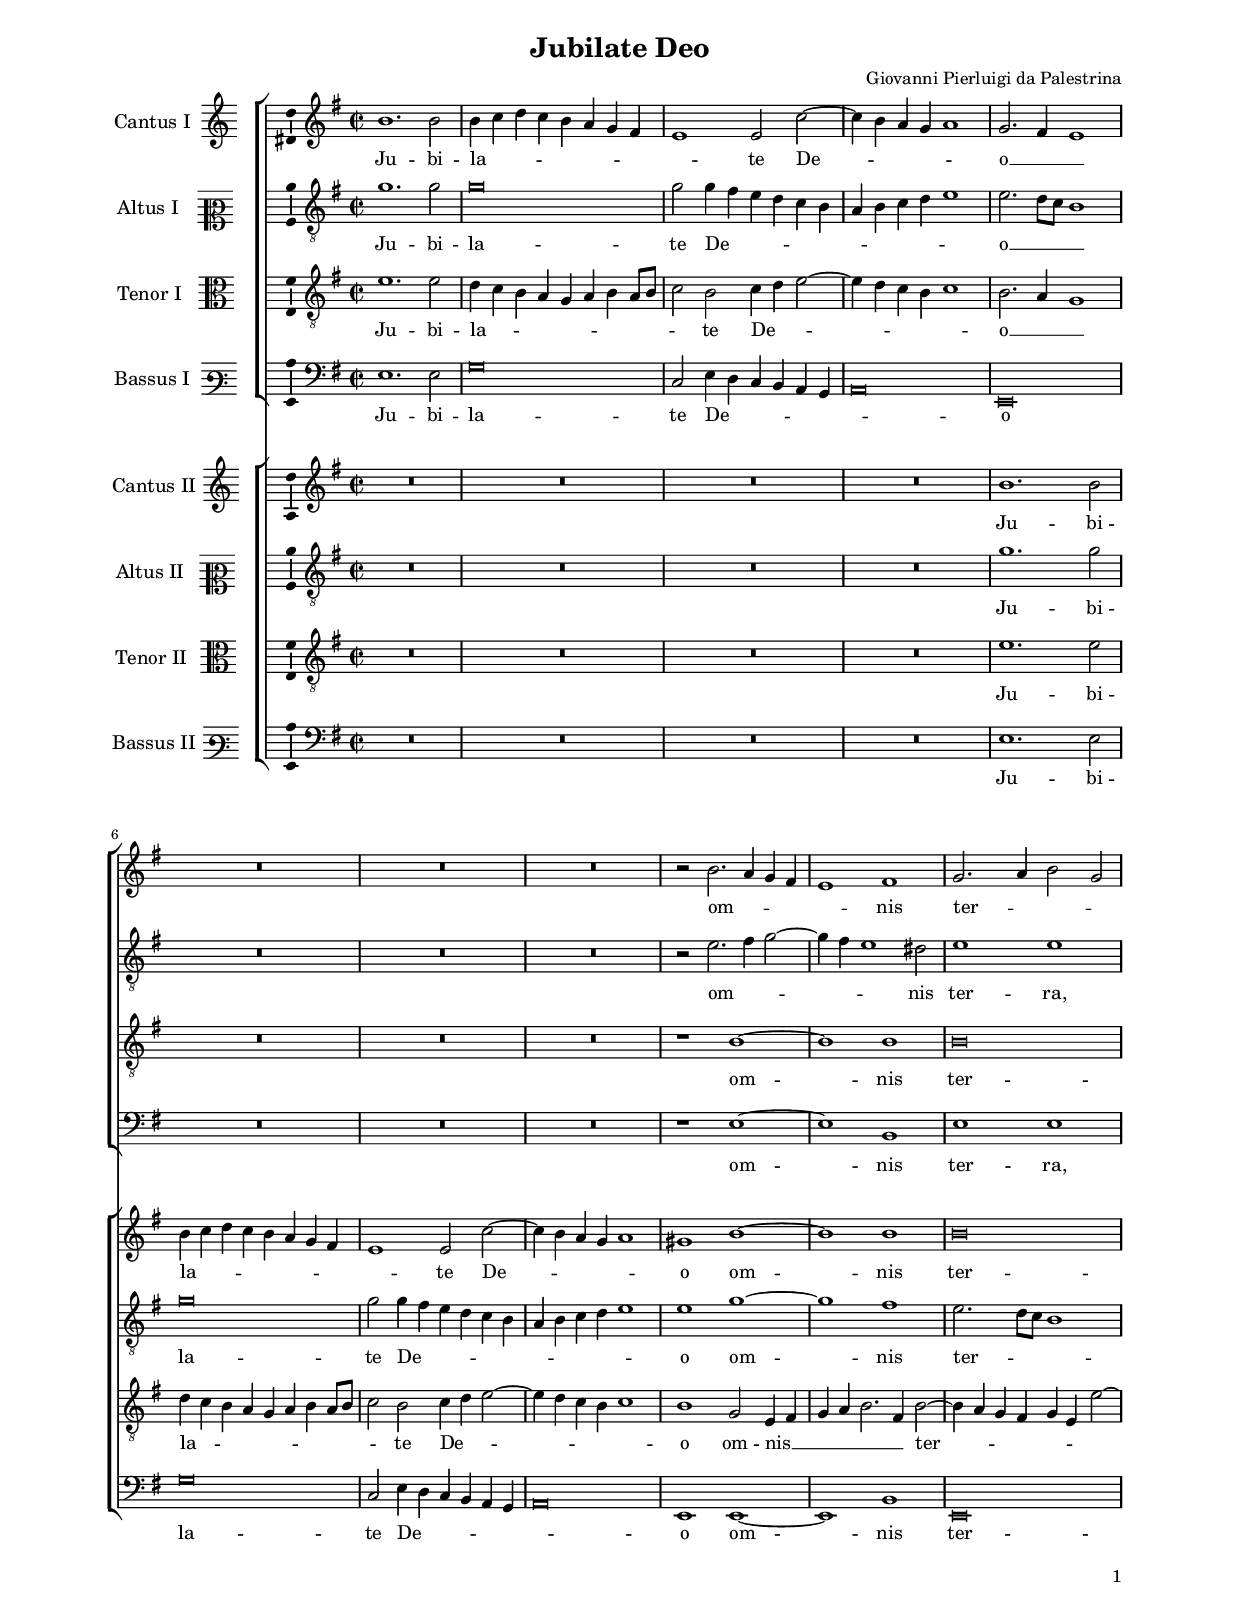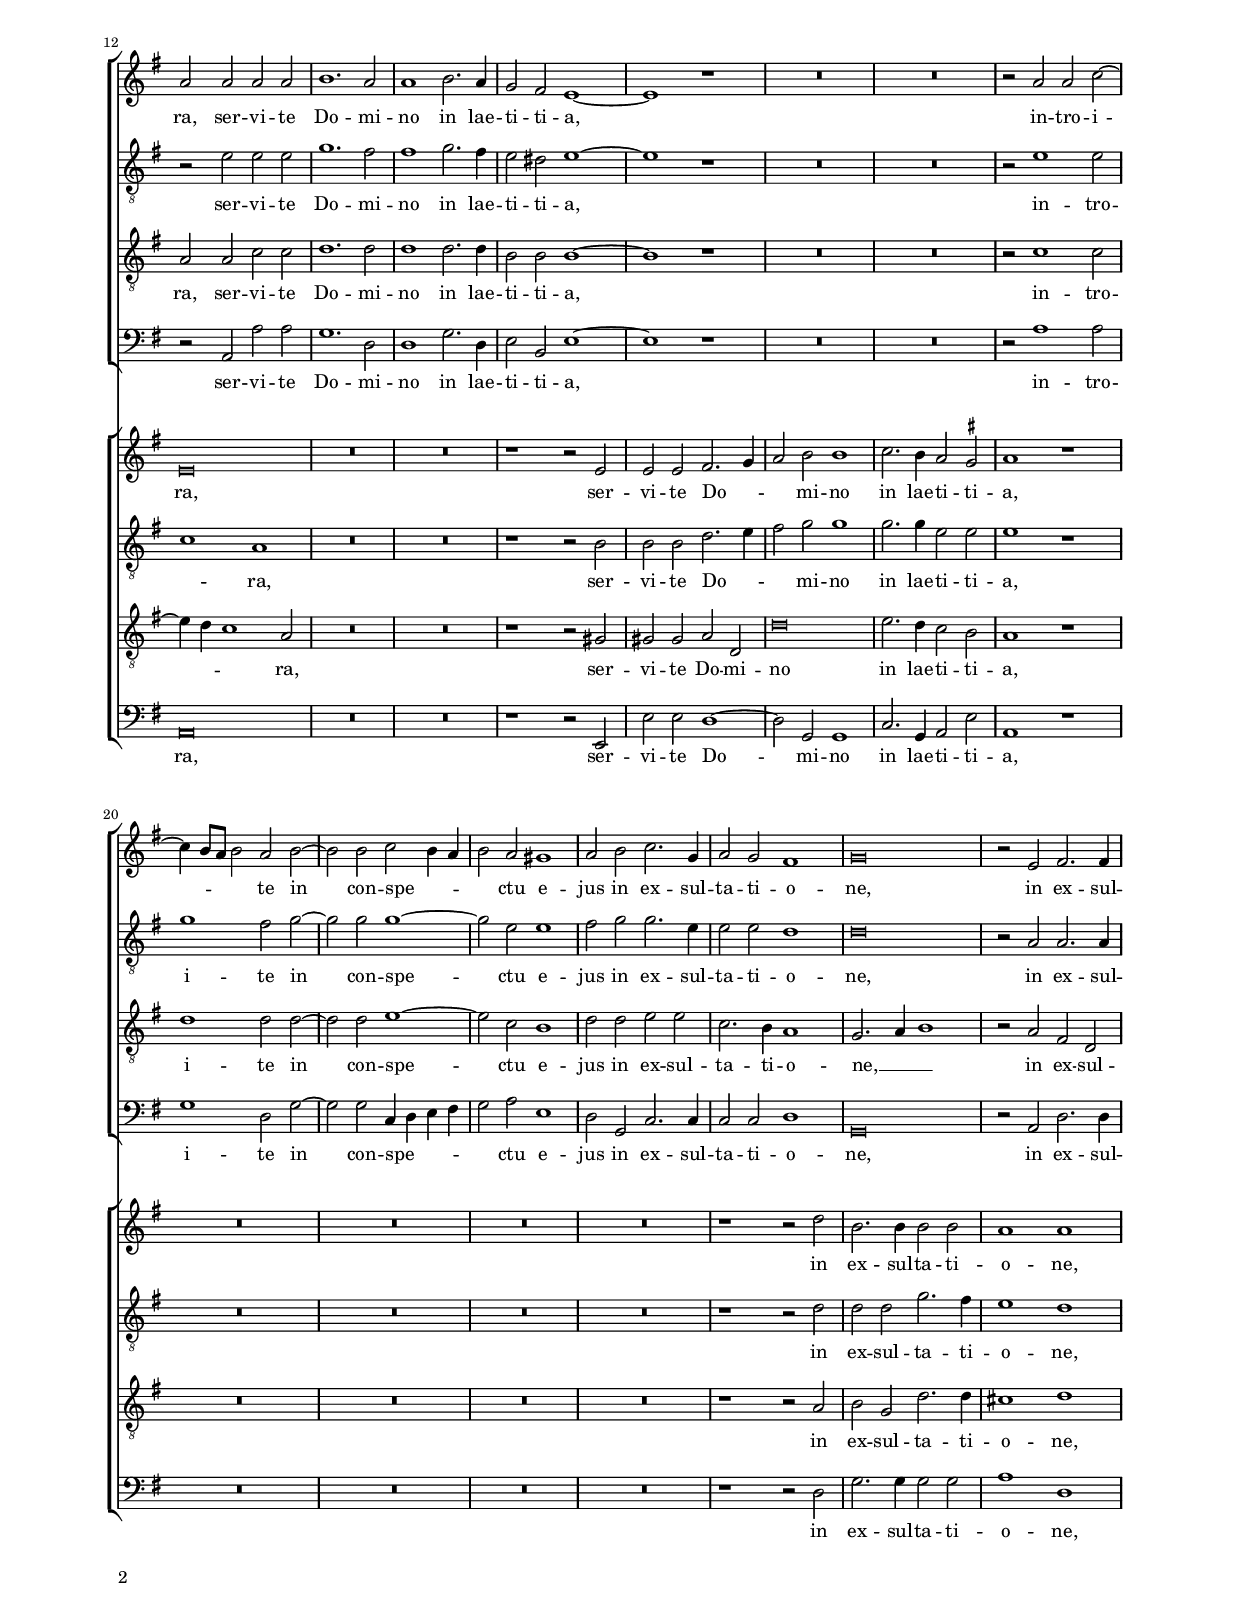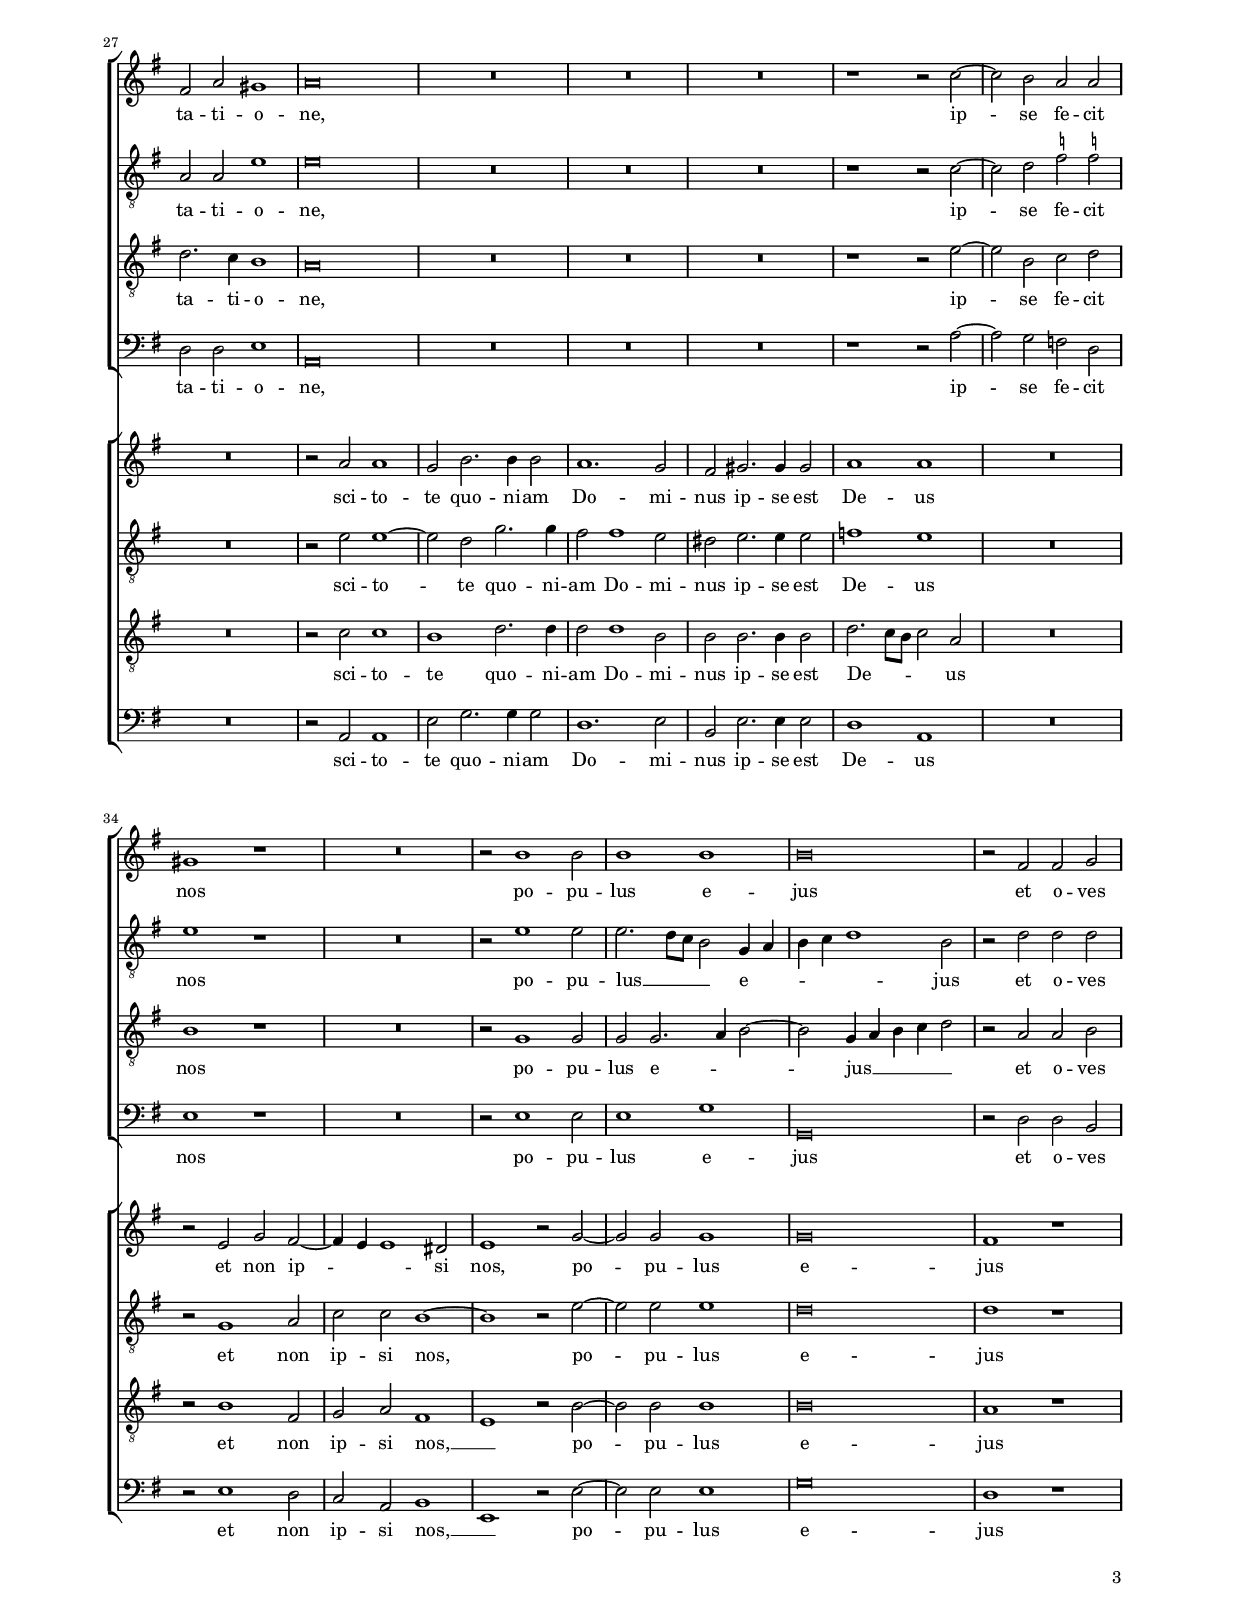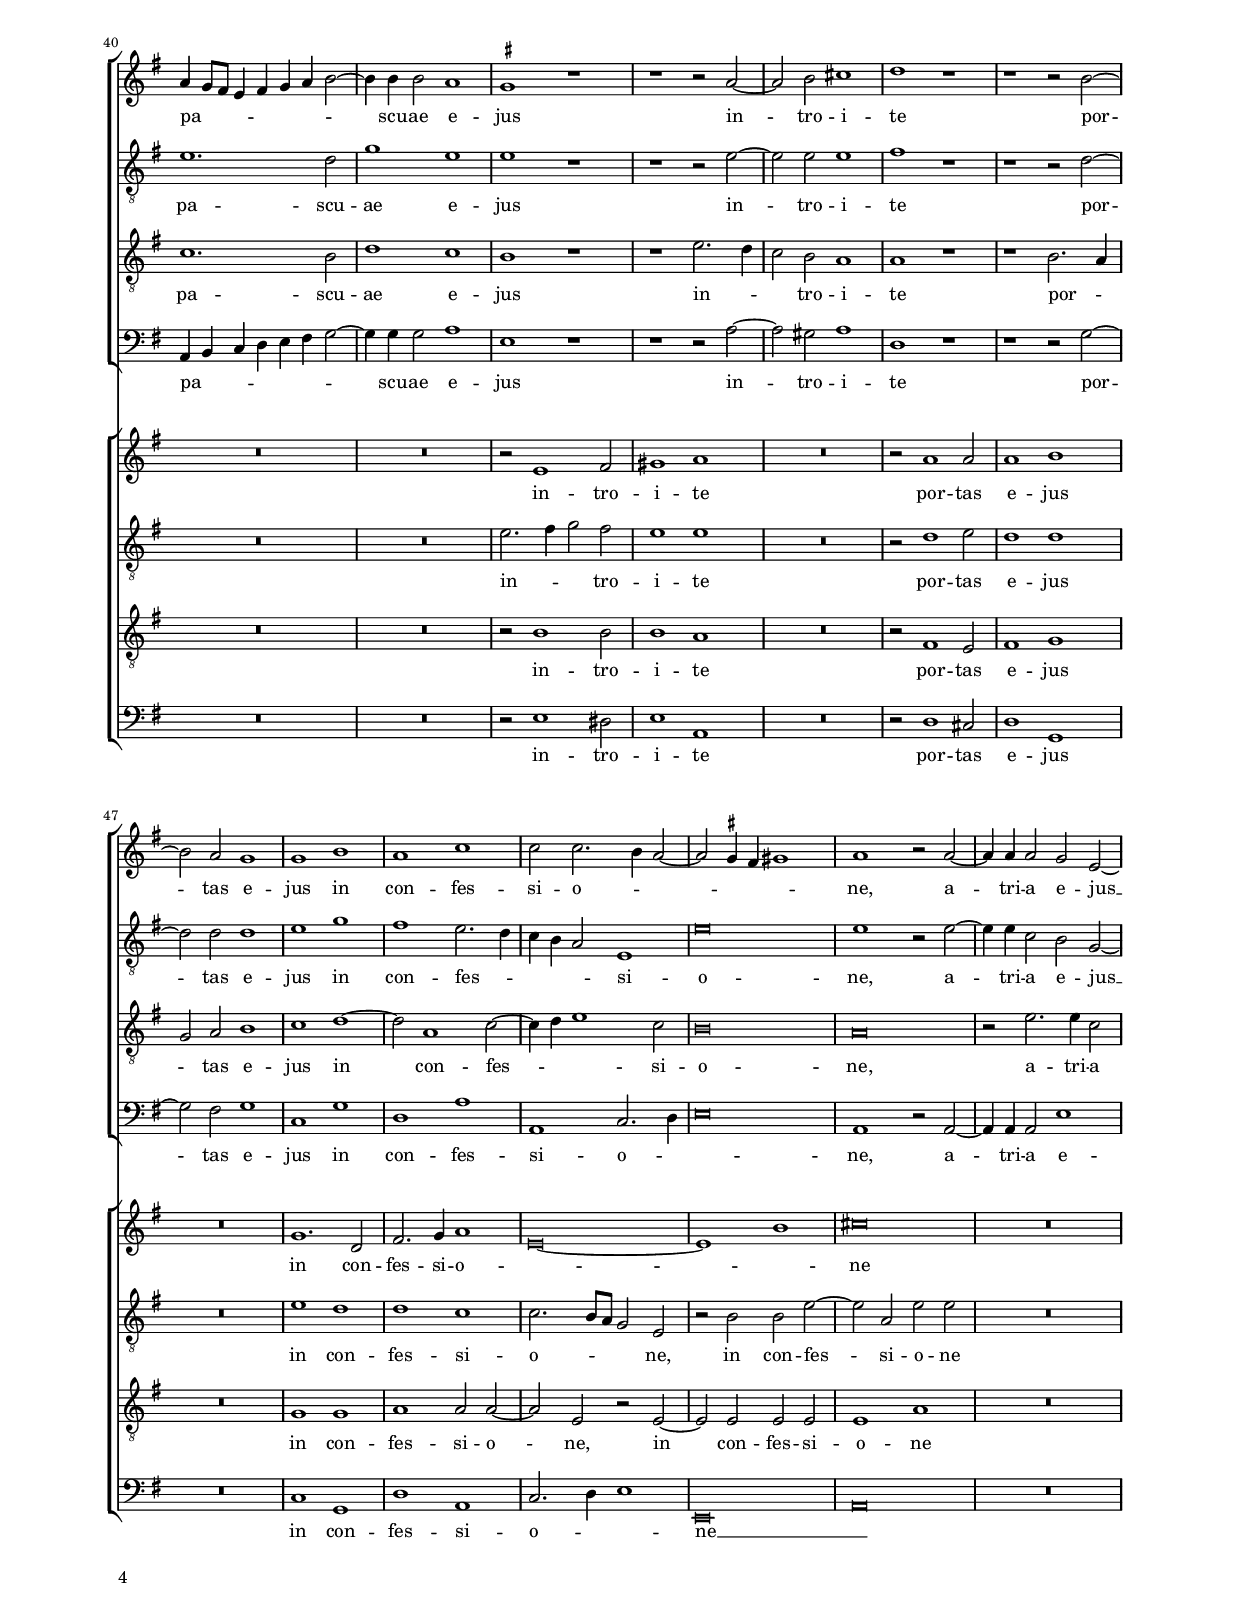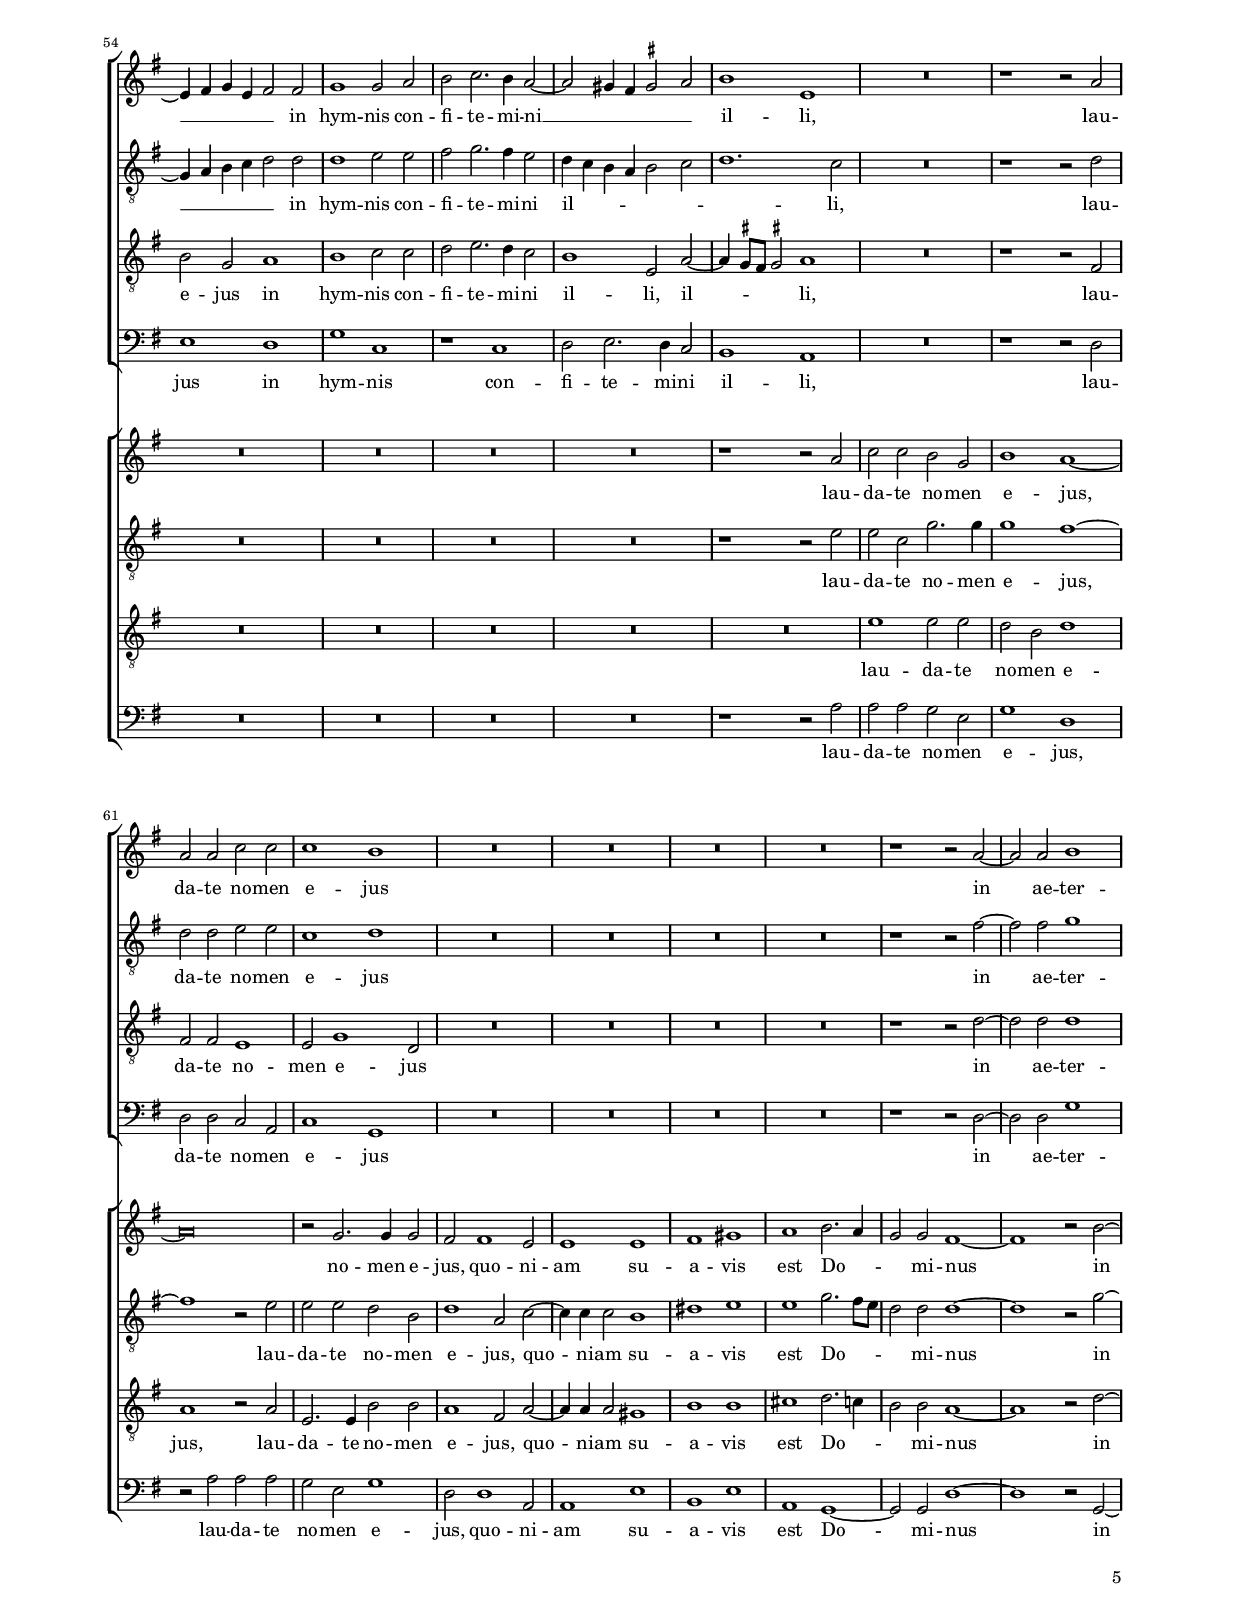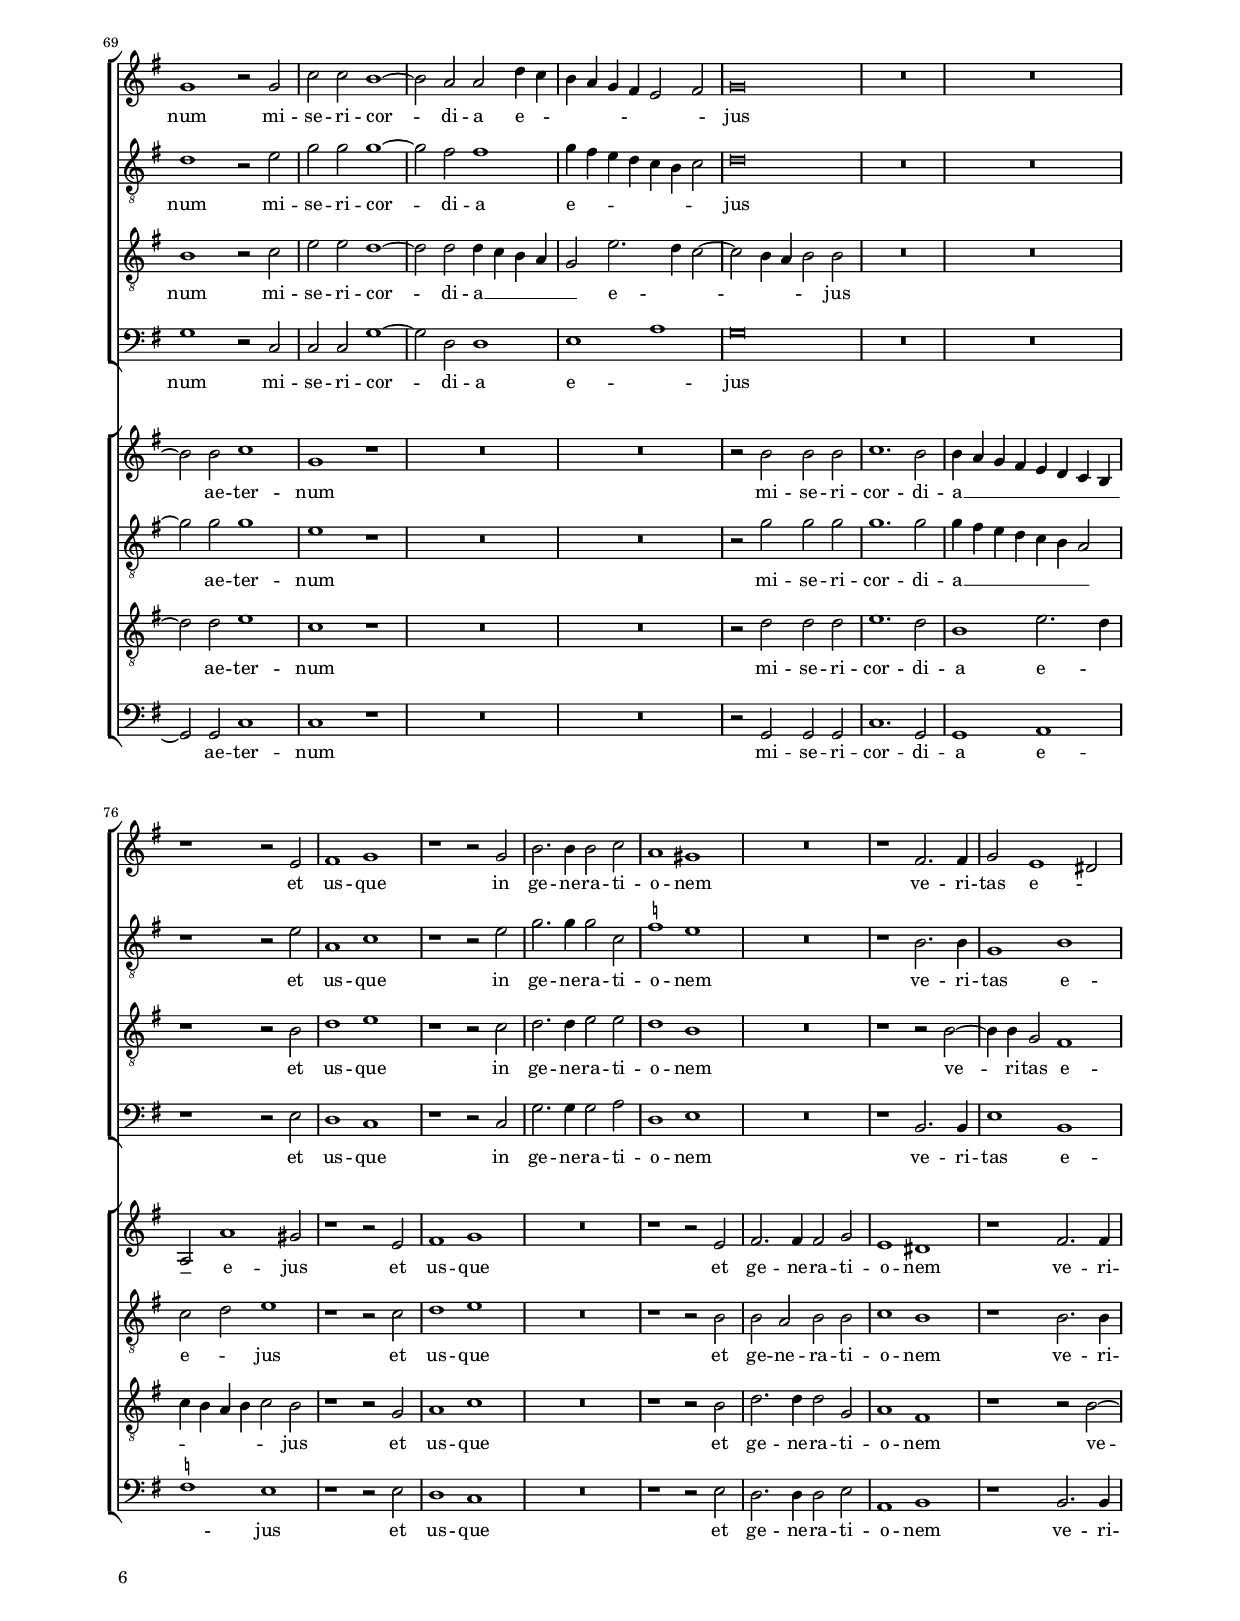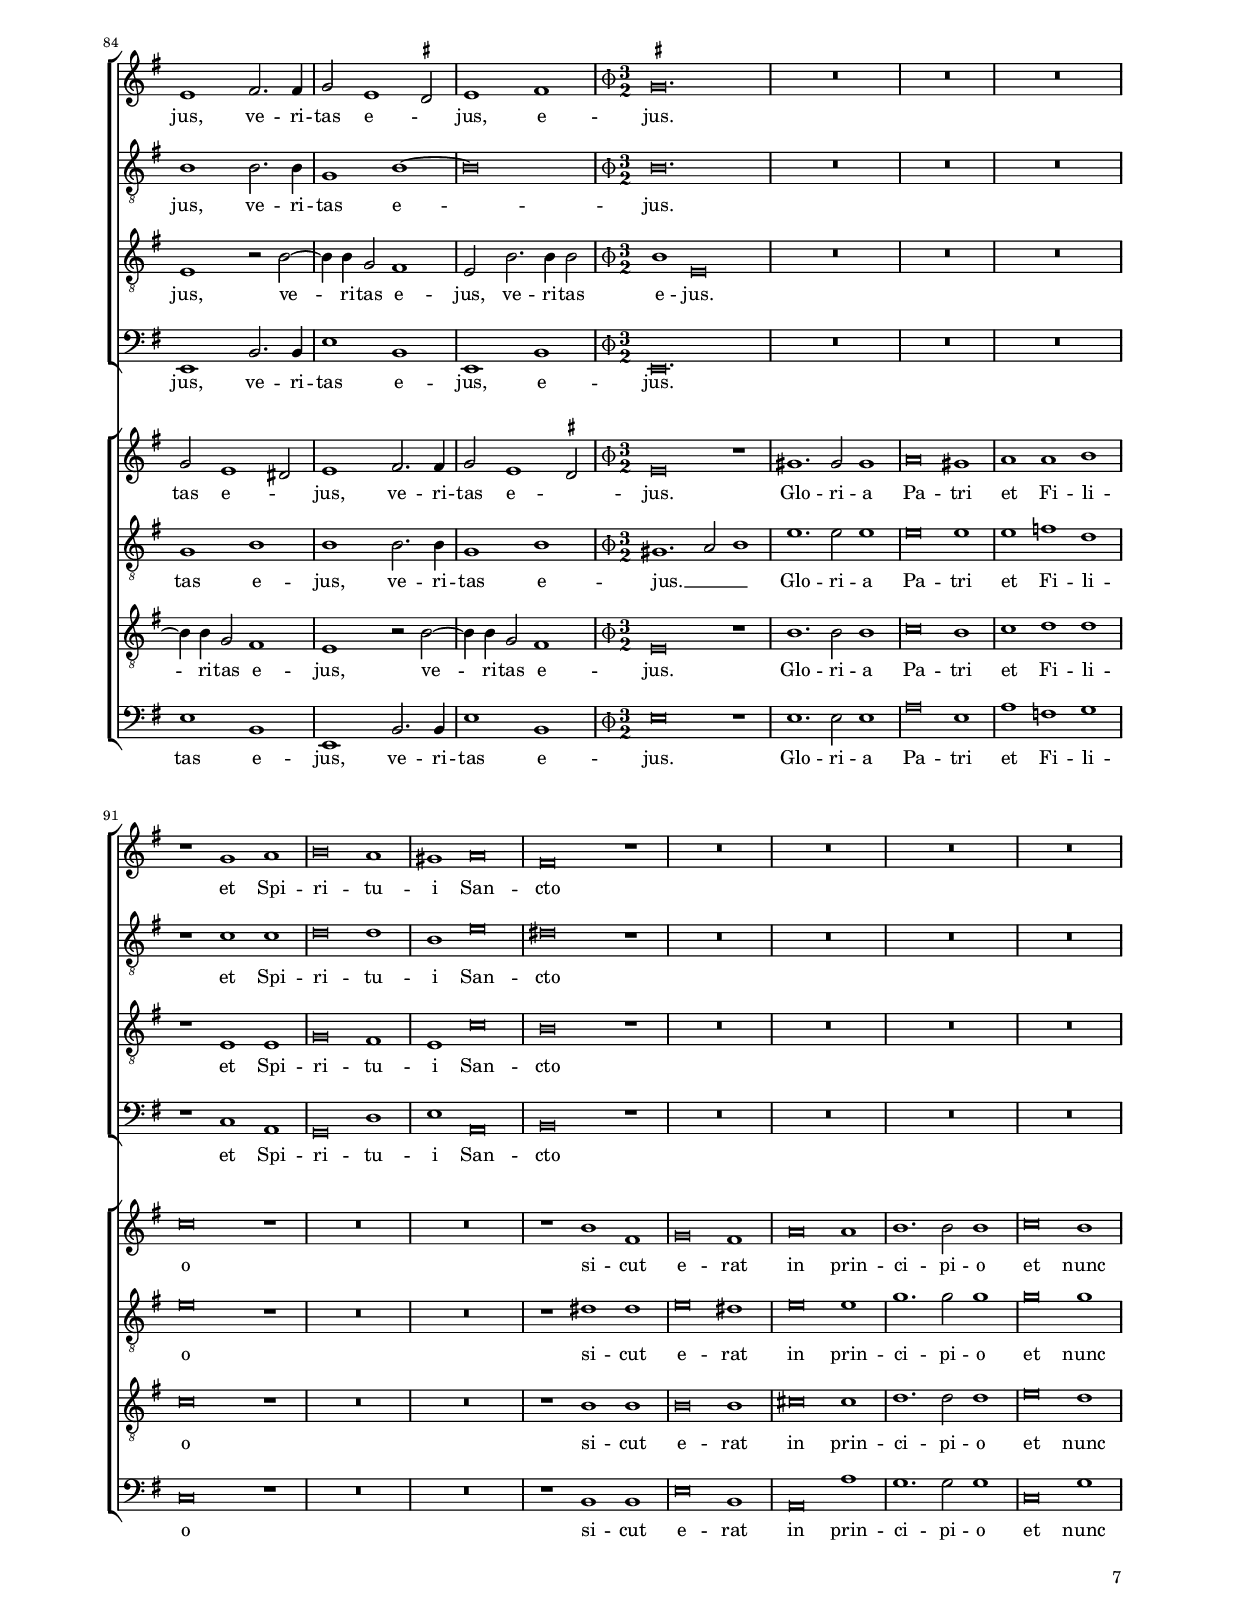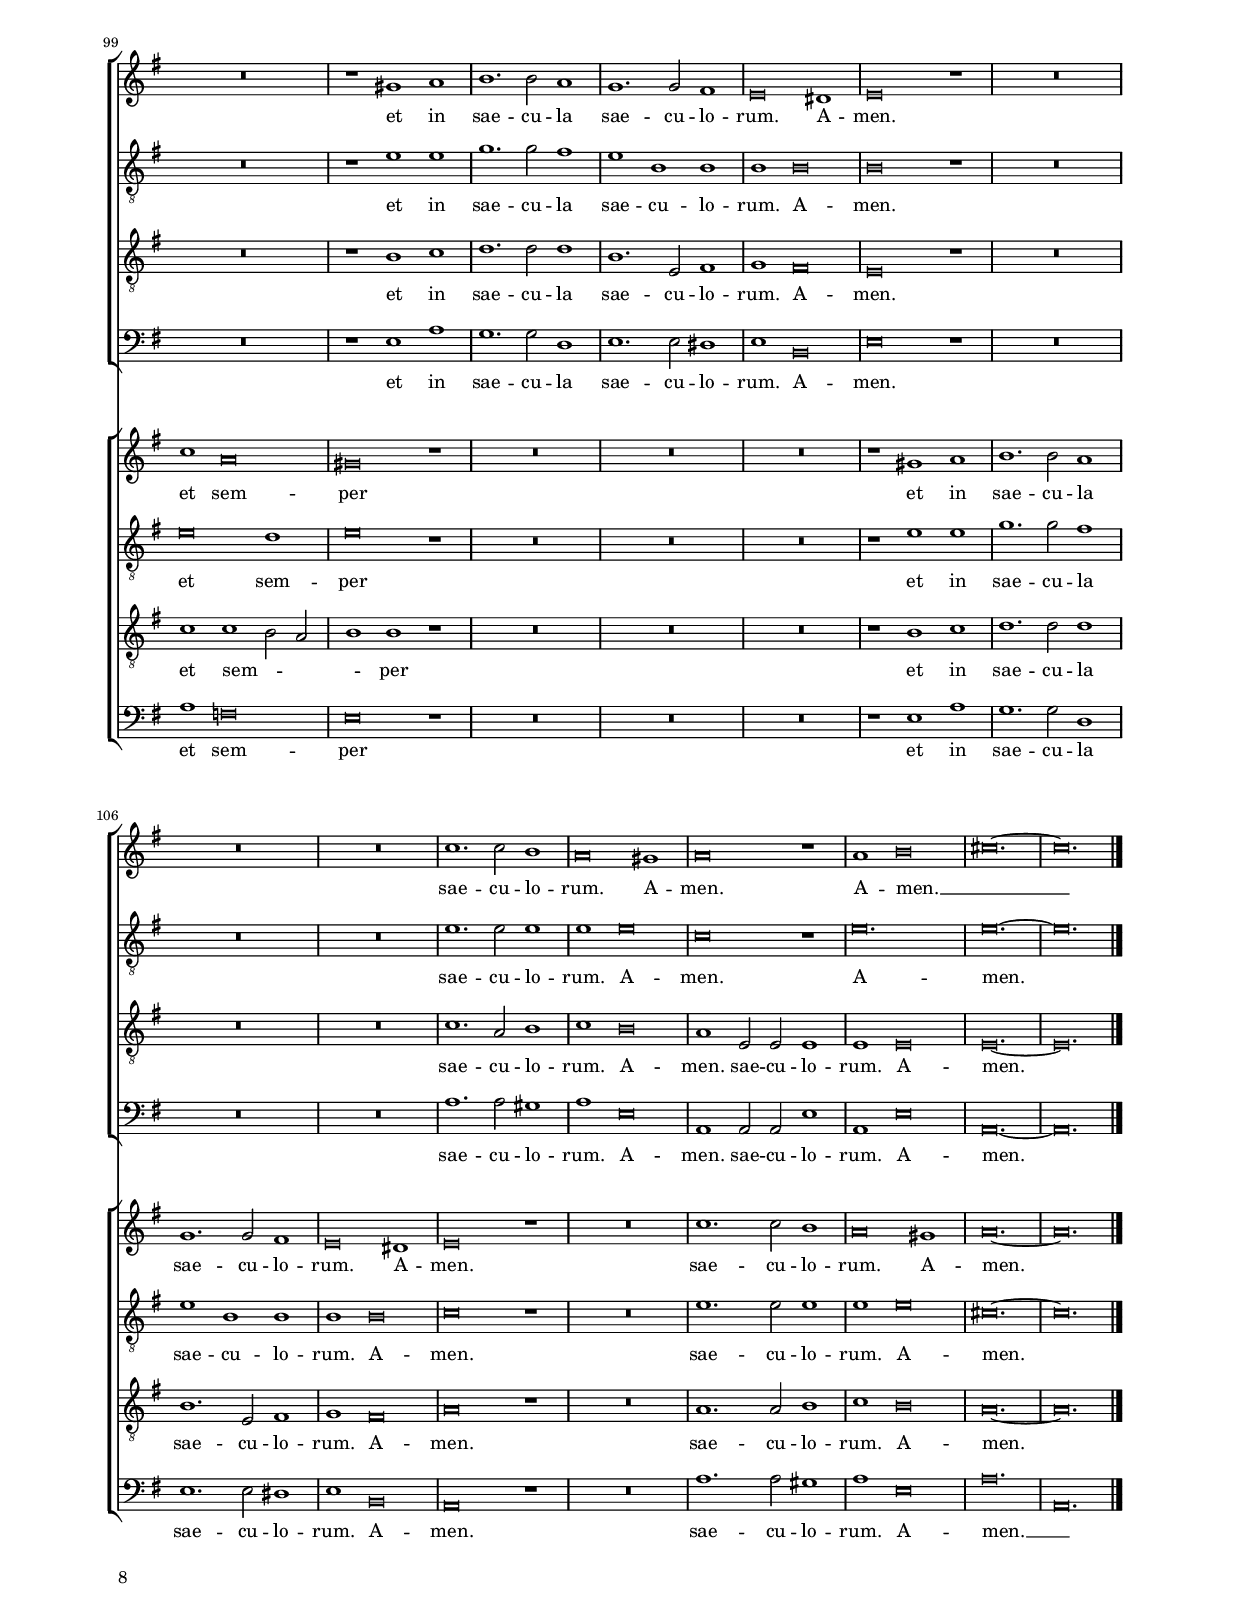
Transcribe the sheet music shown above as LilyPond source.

\header 
{
	title="Jubilate Deo"
	composer="Giovanni Pierluigi da Palestrina"
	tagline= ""
}

\version "2.22.0"
\include "deutsch.ly"
#(set-global-staff-size 15)
% #(set-default-paper-size "letter")
#(ly:set-option 'point-and-click #f)


    #(define ((double-time-signature glyph a b) grob)
   (grob-interpret-markup grob
          (markup #:override '(baseline-skip . 2.5) #:number
                  (#:line ((markup (#:musicglyph glyph))
                           (#:fontsize -1 #:column (a b)))))))


\paper
	{
	top-margin = 2 \cm
	bottom-margin = 1.4 \cm
	left-margin = 2 \cm
	right-margin = 2 \cm
	print-page-number = ##f
	ragged-bottom = ##f
	ragged-last-bottom = ##t
%       systems-per-page = 2
%       page-count = 6
	system-system-spacing = #'((basic-distance . 17) (minimum-distance . 14) (padding . 7) (strechability . 250))
    oddFooterMarkup=\markup   \fill-line { "" \fromproperty #'page:page-number-string }
    evenFooterMarkup=\markup  \fill-line { \fromproperty #'page:page-number-string "" }
    last-bottom-spacing = #'((basic-distance . 12) (minimum-distance . 7) (padding . 4))
	}


global =  
	{
	\key c \major
    \time 2/2 \set Score.measureLength = #(ly:make-moment 2/1)
	\set Score.tempoHideNote = ##t
    \tempo 2 = 90
    \skip 1*2*86
    \once \override Score.TimeSignature.stencil = #(double-time-signature "timesig.mensural34" "3" "2") \time 3/1
    \tempo 1 = 135
    \skip 1*3*27 \bar "|."
	}

	ficta = { \once \set suggestAccidentals = ##t }
	
	forget = #(define-music-function (music) (ly:music?) #{
	\accidentalStyle forget
	$music
	\accidentalStyle default
	#})

	
incipitcantusprimus = \markup { \score {
	{
	\set Staff.instrumentName = \markup { \fontsize #1 "Cantus I" }
	\key c \major
	\clef violin
	s4 \bar ""
	}
	\layout  {
	raggedright = ##t
	indent = 1.6 \cm
	line-width = 2.2\cm
	\context { \Staff \remove Time_signature_engraver }
	\override Staff.Clef.Y-extent = #'(0 . 0)
	}} \hspace #1 }
      
incipitaltusprimus = \markup { \score {
	{
	\set Staff.instrumentName = \markup { \fontsize #1 "Altus I" }
	\key c \major
	\clef mezzosoprano
	s4 \bar ""
	}
	\layout  {
	raggedright = ##t
	indent = 1.6 \cm
	line-width = 2.2\cm
	\context { \Staff \remove Time_signature_engraver }
	\override Staff.Clef.Y-extent = #'(0 . 0)
	}} \hspace #1 }
      
incipittenorprimus = \markup { \score {
	{
	\set Staff.instrumentName = \markup { \fontsize #1 "Tenor I" }
	\key c \major
	\clef alto
	s4 \bar ""
	}
	\layout  {
	raggedright = ##t
	indent = 1.6 \cm
	line-width = 2.2\cm
	\context { \Staff \remove Time_signature_engraver }
	\override Staff.Clef.Y-extent = #'(0 . 0)
	}} \hspace #1 }


incipitbassusprimus = \markup { \score {
	{
	\set Staff.instrumentName = \markup { \fontsize #1 "Bassus I" }
	\key c \major
	\clef varbaritone
	s4 \bar ""
	}
	\layout  {
	raggedright = ##t
	indent = 1.6 \cm
	line-width = 2.2\cm
	\context { \Staff \remove Time_signature_engraver }
	\override Staff.Clef.Y-extent = #'(0 . 0)
	}} \hspace #1 }

incipitcantussecundus = \markup { \score {
	{
	\set Staff.instrumentName = \markup { \fontsize #1 "Cantus II" }
	\key c \major
	\clef violin
	s4 \bar ""
	}
	\layout  {
	raggedright = ##t
	indent = 1.6 \cm
	line-width = 2.2\cm
	\context { \Staff \remove Time_signature_engraver }
	\override Staff.Clef.Y-extent = #'(0 . 0)
	}} \hspace #1 }


incipitaltussecundus = \markup { \score {
	{
	\set Staff.instrumentName = \markup { \fontsize #1 "Altus II" }
	\key c \major
	\clef mezzosoprano
	s4 \bar ""
	}
	\layout  {
	raggedright = ##t
	indent = 1.6 \cm
	line-width = 2.2\cm
	\context { \Staff \remove Time_signature_engraver }
	\override Staff.Clef.Y-extent = #'(0 . 0)
	}} \hspace #1 }


incipittenorsecundus = \markup { \score {
	{
	\set Staff.instrumentName = \markup { \fontsize #1 "Tenor II" }
	\key c \major
	\clef alto
	s4 \bar ""
	}
	\layout  {
	raggedright = ##t
	indent = 1.6 \cm
	line-width = 2.2\cm
	\context { \Staff \remove Time_signature_engraver }
	\override Staff.Clef.Y-extent = #'(0 . 0)
	}} \hspace #1 }	


incipitbassussecundus = \markup { \score {
	{
	\set Staff.instrumentName = \markup { \fontsize #1 "Bassus II" }
	\key c \major
	\clef varbaritone
	s4 \bar ""
	}
	\layout  {
	raggedright = ##t
	indent = 1.6 \cm
	line-width = 2.2\cm
	\context { \Staff \remove Time_signature_engraver }
	\override Staff.Clef.Y-extent = #'(0 . 0)
	}} \hspace #1 }

cantusprimus =  \relative c''
	{
	e1. e2
	e4 f g f e d c h
	a1 a2 f'~
	f4 e d c d1
%5
	c2. h4 a1 |
	R\breve
	R\breve
	R\breve
	r2 e'2. d4 c h
%10
	a1 h |
	c2. d4 e2 c
	d2 d d d
	e1. d2
	d1 e2. d4
%15
	c2 h a1~ |
	a1 r
	R\breve
	R\breve
	r2 d d f~
%20
	f4 e8 d e2 d e~ |
	e2 e f e4 d
	e2 d cis1
	d2 e f2. c4
	d2 c h1
%25
	c\breve |
	r2 a h2. h4
	h2 d cis1
	d\breve
	R\breve
%30
	R\breve |
	R\breve
	r1 r2 f~
	f2 e d d
	cis1 r
%35
	R\breve |
	r2 e1 e2
	e1 e
	e\breve
	r2 h h c
%40
	d4 c8 h a4 h c d e2~ |
	e4 e e2 d1
	\ficta cis1 r
	r1 r2 d~
	d2 e fis1
%45
	g1 r |
	r1 r2 e~
	e2 d c1
	c1 e
	d1 f
%50
	f2 f2. e4 d2~ |
	d2 \ficta cis4 h cis!1
	d1 r2 d~
	d4 d d2 c a~
	a4 h c a h2 h
%55
	c1 c2 d |
	e2 f2. e4 d2~
	d2 cis4 h \ficta cis!2 d
	e1 a,
	R\breve
%60
	r1 r2 d |
	d2 d f f
	f1 e
	R\breve
	R\breve
%65
	R\breve |
	R\breve
	r1 r2 d~
	d2 d e1
	c1 r2 c
%70
	f2 f e1~ |
	e2 d d g4 f
	e4 d c h a2 h
	c\breve
	R\breve
%75
	R\breve |
	r1 r2 a
	h1 c
	r1 r2 c
	e2. e4 e2 f
%80
	d1 cis |
	R\breve
	r1 h2. h4
	c2 a1 gis2
	a1 h2. h4
%85
	c2 a1 \ficta gis2
	a1 h
% Triple time
	\ficta cis\breve.
	R\breve.
	R\breve.
%90
	R\breve. |
	r1 c d
	e\breve d1
	cis1 d\breve
	h\breve r1
%95
	R\breve. |
	R\breve.
	R\breve.
	R\breve.
	R\breve.
%100
	r1 cis d |
	e1. e2 d1
	c1. c2 h1
	a\breve gis1
	a\breve r1
%105
	R\breve. |
	R\breve.
	R\breve.
	f'1. f2 e1
	d\breve cis1
%110
	d\breve r1 |
	d1 e\breve
	fis\breve.~
        fis\breve. |
	}

altusprimus =  \relative c' 
        {
	c'1. c2
	c\breve
	c2 c4 h a g f e
	d4 e f g a1
%5
	a2. g8 f e1 |
	R\breve
	R\breve
	R\breve
	r2 a2. h4 c2~
%10
        c4 h a1 gis2 |	
	a1 a
	r2 a a a
	c1. h2
	h1 c2. h4
%15
	a2 gis a1~ |
	a1 r
	R\breve
	R\breve
	r2 a1 a2
%20
	c1 h2 c~ |
	c2 c c1~
	c2 a a1
	h2 c c2. a4
	a2 a g1
%25
	g\breve |
	r2 d d2. d4
	d2 d a'1
	a\breve
	R\breve
%30
	R\breve |
	R\breve
	r1 r2 f~
	f2 g \ficta b \ficta b!
	a1 r
%35
	R\breve |
	r2 a1 a2
	a2. g8 f e2 c4 d
	e4 f g1 e2
	r2 g g g
%40
	a1. g2 |
	c1 a
	a1 r
	r1 r2 a~
	a2 a a1
%45
	h1 r |
	r1 r2 g~
	g2 g g1
	a1 c
	h1 a2. g4
%50
	f4 e d2 a1 |
	a'\breve
	a1 r2 a~
	a4 a f2 e c~
	c4 d e f g2 g
%55
	g1 a2 a |
	h2 c2. h4 a2
	g4 f e d e2 f
	g1. f2
	R\breve
%60
	r1 r2 g |
	g2 g a a
	f1 g
	R\breve
	R\breve
%65
	R\breve |
	R\breve
	r1 r2 h~
	h2 h c1
	g1 r2 a
%70
	c2 c c1~ |
	c2 h h1
	c4 h a g f e f2
	g\breve
	R\breve
%75
	R\breve |
	r1 r2 a
	d,1 f
	r1 r2 a
	c2. c4 c2 f,
%80
	\ficta b1 a |
	R\breve
	r1 e2. e4
	c1 e
	e1 e2. e4
%85
	c1 e~ |
	e\breve
% Triple time
	e\breve.
	R\breve.
	R\breve.
%90
	R\breve. |
	r1 f f
	g\breve g1
	e1 a\breve
	gis\breve r1
%95
	R\breve. |
	R\breve.
	R\breve.
	R\breve.
	R\breve.
%100
	r1 a a |
	c1. c2 h1
	a1 e e
	e1 e\breve
	e\breve r1
%105
	R\breve. |
	R\breve.
	R\breve.
	a1. a2 a1
	a1 a\breve
%110
	f\breve r1 |
	a\breve.
	a\breve.~
        a\breve. |
	}

tenorprimus =  \relative c' 
	{
	a'1. a2
	g4 f e d c d e d8 e
	f2 e f4 g a2~
	a4 g f e f1
%5
	e2. d4 c1 |
	R\breve
	R\breve
	R\breve
	r1 e~
%10
	e1 e |
	e\breve
	d2 d f f
	g1. g2
	g1 g2. g4
%15
	e2 e e1~ |
	e1 r
	R\breve
	R\breve
	r2 f1 f2
%20
	g1 g2 g~ |
	g2 g a1~
	a2 f e1
	g2 g a a
	f2. e4 d1
%25
	c2. d4 e1 |
	r2 d h g
	g'2. f4 e1
	d\breve
	R\breve
%30
	R\breve |
	R\breve
	r1 r2 a'~
	a2 e f g
	e1 r
%35
	R\breve |
	r2 c1 c2
        c2 c2. d4 e2~	
	e2 c4 d e f g2
	r2 d d e
%40
	f1. e2 |
	g1 f
	e1 r
	r1 a2. g4
	f2 e d1
%45
	d1 r |
	r1 e2. d4
	c2 d e1
	f1 g~
	g2 d1 f2~
%50
	f4 g a1 f2 |
	e\breve
	d\breve
	r2 a'2. a4 f2
	e2 c d1
%55
	e1 f2 f |
	g2 a2. g4 f2
	e1 a,2 d~
	d4 \ficta cis8 h \ficta cis!2 d1
	R\breve
%60
	r1 r2 h |
	h2 h a1
	a2 c1 g2
	R\breve
	R\breve
%65
	R\breve |
	R\breve
	r1 r2 g'~
	g2 g g1
	e1 r2 f
%70
	a2 a g1~ |
	g2 g g4 f e d
	c2 a'2. g4 f2~
	f2 e4 d e2 e
	R\breve
%75
	R\breve |
	r1 r2 e
	g1 a
	r1 r2 f
	g2. g4 a2 a
%80
	g1 e |
	R\breve
	r1 r2 e~
	e4 e c2 h1
	a1 r2 e'~
%85
	e4 e c2 h1 |
	a2 e'2. e4 e2
% Triple time
	e1 a,\breve
	R\breve.
	R\breve.
%90
	R\breve. |
	r1 a a
	c\breve h1
	a1 f'\breve
	e\breve r1
%95
	R\breve. |
	R\breve.
	R\breve.
	R\breve.
	R\breve.
%100
	r1 e f |
	g1. g2 g1
	e1. a,2 h1
	c1 h\breve
	a\breve r1
%105
	R\breve. |
	R\breve.
	R\breve.
	f'1. d2 e1
	f1 e\breve
%110
        d1 a2 a a1 |
	a1 a\breve
	a\breve.~
        a\breve. |
	}

bassusprimus  =  \relative c 
	{
	a'1. a2
	c\breve
	f,2 a4 g f e d c
	d\breve
%5
	a\breve |
	R\breve
	R\breve
	R\breve
	r1 a'~
%10
	a1 e |
	a1 a
	r2 d, d' d
	c1. g2
	g1 c2. g4
%15
	a2 e a1~ |
	a1 r
	R\breve
	R\breve
	r2 d1 d2
%20
	c1 g2 c~ |
	c2 c f,4 g a h
	c2 d a1
	g2 c, f2. f4
	f2 f g1
%25
	c,\breve |
	r2 d g2. g4
	g2 g a1
	d,\breve
	R\breve
%30
	R\breve |
	R\breve
	r1 r2 d'~
	d2 c b g
	a1 r
%35
	R\breve |
	r2 a1 a2
	a1 c
	c,\breve
	r2 g' g e
%40
	d4 e f g a h c2~ |
	c4 c c2 d1
	a1 r
	r1 r2 d~
	d2 cis d1
%45
	g,1 r |
	r1 r2 c~
	c2 h c1
	f,1 c'
	g1 d'
%50
	d,1 f2. g4 |
	a\breve
	d,1 r2 d~
	d4 d d2 a'1
	a1 g
%55
        c1 f, |	
	r1 f
	g2 a2. g4 f2
	e1 d
	R\breve
%60
	r1 r2 g |
	g2 g f d
	f1 c
	R\breve
	R\breve
%65
	R\breve |
	R\breve
	r1 r2 g'~
	g2 g c1
	c1 r2 f,
%70
	f2 f c'1~
	c2 g g1
	a1 d
	c\breve
	R\breve
%75
	R\breve |
	r1 r2 a
	g1 f
	r1 r2 f
	c'2. c4 c2 d
%80
	g,1 a |
	R\breve
	r1 e2. e4
	a1 e
	a,1 e'2. e4
%85
	a1 e |
	a,1 e'
% Triple time
	a,\breve.
	R\breve.
	R\breve.
%90
	R\breve. |
	r1 f' d
	c\breve g'1
	a1 d,\breve
	e\breve r1
%95
	R\breve. |
	R\breve.
	R\breve.
	R\breve.
	R\breve.
%100
	r1 a d |
	c1. c2 g1
	a1. a2 gis1
	a1 e\breve
	a\breve r1
%105
	R\breve. |
	R\breve.
	R\breve.
	d1. d2 cis1
	d1 a\breve
%110
	d,1 d2 d a'1 |
	d,1 a'\breve
	d,\breve.~
        d\breve. |
	}

cantussecundus =  \relative c''
	{
	R\breve
	R\breve
	R\breve
	R\breve
%5
	e1. e2 |
	e4 f g f e d c h
	a1 a2 f'~
	f4 e d c d1
	cis1 e~
%10
	e1 e |
	e\breve
	a,\breve
	R\breve
	R\breve
%15
	r1 r2 a |
	a2 a h2. c4
	d2 e e1
	f2. e4 d2 \ficta cis
	d1 r
%20
	R\breve |
	R\breve
	R\breve
	R\breve
	r1 r2 g
%25
	e2. e4 e2 e |
	d1 d
	R\breve
	r2 d d1
	c2 e2. e4 e2
%30
	d1. c2 |
	h2 cis2. cis4 cis2
	d1 d
	R\breve
	r2 a c h~
%35
	h4 a a1 gis2 |
	a1 r2 c~
	c2 c c1
	c\breve
	h1 r
%40
	R\breve |
	R\breve
	r2 a1 h2
	cis1 d
	R\breve
%45
	r2 d1 d2 |
	d1 e
	R\breve
	c1. g2
	h2. c4 d1
%50
	a\breve~ |
	a1 e'
	fis\breve
	R\breve
	R\breve
%55
	R\breve |
	R\breve
	R\breve
	r1 r2 d
	f2 f e c
%60
	e1 d~ |
	d\breve
	r2 c2. c4 c2
	h2 h1 a2
	a1 a
%65
	h1 cis |
	d1 e2. d4
	c2 c h1~
	h1 r2 e~
	e2 e f1
%70
	c1 r |
	R\breve
	R\breve
	r2 e e e
	f1. e2
%75
	e4 d c h a g f e |
	d2 d'1 cis2
	r1 r2 a
	h1 c
	R\breve
%80
	r1 r2 a |
	h2. h4 h2 c
	a1 gis
	r1 h2. h4
	c2 a1 gis2
%85
	a1 h2. h4 |
	c2 a1 \ficta gis2
% Triple time
	a\breve r1
	cis1. cis2 cis1
	d\breve cis1
%90
	d1 d e |
	f\breve r1
	R\breve.
	R\breve.
	r1 e h
%95
	c\breve h1 |
	d\breve d1
	e1. e2 e1
	f\breve e1
	f1 d\breve
%100
	cis\breve r1 |
	R\breve.
	R\breve.
	R\breve.
	r1 cis d
%105
	e1. e2 d1 |
	c1. c2 h1
	a\breve gis1
	a\breve r1
	R\breve.
%110
	f'1. f2 e1 |
	d\breve cis1
	d\breve.~
	d\breve. |
	}

altussecundus =  \relative c'
	{
	R\breve
	R\breve
	R\breve
	R\breve
%5
	c'1. c2 |
	c\breve
	c2 c4 h a g f e
	d4 e f g a1
	a1 c~
%10
	c1 h |
	a2. g8 f e1
	f1 d
	R\breve
	R\breve
%15
	r1 r2 e |
	e2 e g2. a4
	h2 c c1
	c2. c4 a2 a
	a1 r
%20
	R\breve |
	R\breve
	R\breve
	R\breve
	r1 r2 g
%25
	g2 g c2. h4 |
	a1 g
	R\breve
	r2 a a1~
	a2 g c2. c4
%30
	h2 h1 a2 |
	gis2 a2. a4 a2
	b1 a
	R\breve
	r2 c,1 d2
%35
	f2 f e1~ |
	e1 r2 a~
	a2 a a1
	g\breve
	g1 r
%40
	R\breve |
	R\breve
	a2. h4 c2 h
	a1 a
	R\breve
%45
	r2 g1 a2 |
	g1 g
	R\breve
	a1 g
	g1 f
%50
	f2. e8 d c2 a |
	r2 e' e a~
	a2 d, a' a
	R\breve
	R\breve
%55
	R\breve |
	R\breve
	R\breve
	r1 r2 a
	a2 f c'2. c4
%60
	c1 h~ |
	h1 r2 a
	a2 a g e
	g1 d2 f~
	f4 f f2 e1
%65
	gis1 a |
	a1 c2. h8 a
	g2 g g1~
	g1 r2 c~
	c2 c c1
%70
	a1 r |
	R\breve
	R\breve
	r2 c c c
	c1. c2
%75
	c4 h a g f e d2 |
	f2 g a1
	r1 r2 f
	g1 a
	R\breve
%80
	r1 r2 e |
	e2 d e e
	f1 e
	r1 e2. e4
	c1 e
%85
	e1 e2. e4 |
	c1 e
% Triple time
	cis1. d2 e1
	a1. a2 a1
	a\breve a1
%90
	a1 b g |
	a\breve r1
	R\breve.
	R\breve.
	r1 gis gis
%95
	a\breve gis1 |
	a\breve a1
	c1. c2 c1
	c\breve c1
	a\breve g1
%100
	a\breve r1 |
	R\breve.
	R\breve.
	R\breve.
	r1 a a
%105
	c1. c2 h1 |
	a1 e e
	e1 e\breve
	f\breve r1
	R\breve.
%110
	a1. a2 a1 |
	a1 a\breve
	fis\breve.~
        fis\breve. |
      }

tenorsecundus =  \relative c'
	{
	R\breve
	R\breve
	R\breve
	R\breve
%5
	a'1. a2 |
	g4 f e d c d e d8 e
	f2 e f4 g a2~
	a4 g f e f1
	e1 c2 a4 h
%10
	c4 d e2. h4 e2~ |
	e4 d c h c a a'2~
	a4 g f1 d2
	R\breve
	R\breve
%15
	r1 r2 cis |
	cis2 cis d g,
	g'\breve
	a2. g4 f2 e
	d1 r
%20
	R\breve |
	R\breve
	R\breve
	R\breve
	r1 r2 d
%25
	e2 c g'2. g4 |
	fis1 g
	R\breve
	r2 f f1
	e1 g2. g4
%30
	g2 g1 e2 |
	e2 e2. e4 e2
	g2. f8 e f2 d
	R\breve
	r2 e1 h2
%35
	c2 d h1 |
	a1 r2 e'~
	e2 e e1
	e\breve
	d1 r
%40
	R\breve |
	R\breve
	r2 e1 e2
	e1 d
	R\breve
%45
	r2 h1 a2 |
	h1 c
	R\breve
	c1 c
	d1 d2 d~
%50
	d2 a r a~ |
	a2 a a a
	a1 d
	R\breve
	R\breve
%55
	R\breve |
	R\breve
	R\breve
	R\breve
	a'1 a2 a
%60
	g2 e g1 |
	d1 r2 d
	a2. a4 e'2 e
	d1 h2 d~
	d4 d d2 cis1
%65
	e1 e |
	fis1 g2. f4
	e2 e d1~
	d1 r2 g~
	g2 g a1
%70
	f1 r |
	R\breve
	R\breve
	r2 g g g
	a1. g2
%75
	e1 a2. g4 |
	f4 e d e f2 e
	r1 r2 c
	d1 f
	R\breve
%80
	r1 r2 e |
	g2. g4 g2 c,
	d1 h
	r1 r2 e~
	e4 e c2 h1
%85
	a1 r2 e'~ |
	e4 e c2 h1
% Triple time
	a\breve r1
	e'1. e2 e1
	f\breve e1
%90
	f1 g g |
	f\breve r1
	R\breve.
	R\breve.
	r1 e e
%95
	e\breve e1 |
	fis\breve fis1
	g1. g2 g1
	a\breve g1
	f1 f e2 d
%100
	e1 e r |
	R\breve.
	R\breve.
	R\breve.
	r1 e f
%105
	g1. g2 g1 |
	e1. a,2 h1
	c1 h\breve
	d\breve r1
	R\breve.
%110
	d1. d2 e1 |
	f1 e\breve
	d\breve.~
	d\breve. |
	}

bassussecundus =  \relative c
	{
	R\breve
	R\breve
	R\breve
	R\breve
%5
	a'1. a2 |
	c\breve
	f,2 a4 g f e d c
	d\breve
	a1 a~
%10
	a1 e' |
	a,\breve
	d\breve
	R\breve
	R\breve
%15
	r1 r2 a |
	a'2 a g1~
	g2 c, c1
	f2. c4 d2 a'
	d,1 r
%20
	R\breve |
	R\breve
	R\breve
	R\breve
	r1 r2 g
%25
	c2. c4 c2 c |
	d1 g,
	R\breve
	r2 d d1
	a'2 c2. c4 c2
%30
	g1. a2 |
	e2 a2. a4 a2
	g1 d
	R\breve
	r2 a'1 g2
%35
	f2 d e1 |
	a,1 r2 a'~
	a2 a a1
	c\breve
	g1 r
%40
	R\breve |
	R\breve
	r2 a1 gis2
	a1 d,
	R\breve
%45
	r2 g1 fis2 |
	g1 c,
	R\breve
	f1 c
	g'1 d
%50
	f2. g4 a1 |
	a,\breve
	d\breve
	R\breve
	R\breve
%55
	R\breve |
	R\breve
	R\breve
	r1 r2 d'
	d2 d c a
%60
	c1 g |
	r2 d' d d
	c2 a c1
	g2 g1 d2
	d1 a'
%65
	e1 a |
	d,1 c~
	c2 c g'1~
	g1 r2 c,~
	c2 c f1
%70
	f1 r |
	R\breve
	R\breve
	r2 c c c
	f1. c2
%75
	c1 d |
	\ficta b'1 a
	r1 r2 a
	g1 f
	R\breve
%80
	r1 r2 a |
	g2. g4 g2 a
	d,1 e
	r1 e2. e4
	a1 e
%85
	a,1 e'2. e4 |
	a1 e
% Triple time
	a\breve r1
	a1. a2 a1
	d\breve a1
%90
	d1 b c |
	f,\breve r1
	R\breve.
	R\breve.
	r1 e e
%95
	a\breve e1 |
	d\breve d'1
	c1. c2 c1
	f,\breve c'1
	d1 b\breve
%100
	a\breve r1 |
	R\breve.
	R\breve.
	R\breve.
	r1 a d
%105
	c1. c2 g1 |
	a1. a2 gis1
	a1 e\breve
	d\breve r1
	R\breve.
%110
	d'1. d2 cis1 |
	d1 a\breve
	d\breve.
	d,\breve. |
	}


lyricscantusprimus = \lyricmode {
	Ju -- bi -- la -- _ _ _ _ _ _ _ _ te De -- _ _ _ _ o __ _ _ om -- _ _ _ _ nis ter -- _ _ _ ra,
        ser -- vi -- te Do -- mi -- no in lae -- ti -- ti -- a,
        in -- tro -- i -- _ _ _ te in con -- spe -- _ _ _ ctu e -- jus in ex -- sul -- ta -- ti -- o -- ne,
        in ex -- sul -- ta -- ti -- o -- ne,
        ip -- se fe -- cit nos
        po -- pu -- lus e -- jus et o -- ves pa -- _ _ _ _ _ _ _ scu -- ae e -- jus
        in -- tro -- i -- te por -- tas e -- jus in con -- fes -- si -- o -- _ _ _ _ _ ne,
        a -- tri -- a e -- jus __ _ _ _ _ 
        in hym -- nis con -- fi -- te -- mi -- ni __ _ _ _ _ il -- li,
        lau -- da -- te no -- men e -- jus
        in ae -- ter -- num mi -- se -- ri -- cor -- di -- a e -- _ _ _ _ _ _ _ jus
        et us -- que in ge -- ne -- ra -- ti -- o -- nem ve -- ri -- tas e -- _ jus,
        ve -- ri -- tas e -- _ jus,
        e -- jus.
        et Spi -- ri -- tu -- i San -- cto
        et in sae -- cu -- la sae -- cu -- lo -- rum. A -- men.
        sae -- cu -- lo -- rum. A -- men.
        A -- men. __ _
	}


lyricsaltusprimus = \lyricmode {
	Ju -- bi -- la -- te De -- _ _ _ _ _ _ _ _ _ _ o __ _ _ _ om -- _ _ _ _ nis ter -- ra,
        ser -- vi -- te Do -- mi -- no in lae -- ti -- ti -- a,
        in -- tro -- i -- te in con -- spe -- ctu e -- jus in ex -- sul -- ta -- ti -- o -- ne,
        in ex -- sul -- ta -- ti -- o -- ne,
        ip -- se fe -- cit nos
        po -- pu -- lus __ _ _ _ e -- _ _ _ _ jus et o -- ves pa -- scu -- ae e -- jus
        in -- tro -- i -- te por -- tas e -- jus in con -- fes -- _ _ _ _ si -- o -- ne,
        a -- tri -- a e -- jus  __ _ _ _ _
        in hym -- nis con -- fi -- te -- mi -- ni il -- _ _ _ _ _ _ li,
        lau -- da -- te no -- men e -- jus
        in ae -- ter -- num mi -- se -- ri -- cor -- di -- a e -- _ _ _ _ _ _ jus
        et us -- que in ge -- ne -- ra -- ti -- o -- nem ve -- ri -- tas e -- jus,
        ve -- ri -- tas e -- jus.
        et Spi -- ri -- tu -- i San -- cto
        et in sae -- cu -- la sae -- cu -- lo -- rum. A -- men.
        sae -- cu -- lo -- rum. A -- men.
        A -- men.
	}


lyricstenorprimus = \lyricmode {
	Ju -- bi -- la -- _ _ _ _ _ _ _ _ _ te De -- _ _ _ _ _ _ o __ _ _ om -- nis ter -- ra,
        ser -- vi -- te Do -- mi -- no in lae -- ti -- ti -- a,
        in -- tro -- i -- te in con -- spe -- ctu e -- jus in ex -- sul -- ta -- ti -- o -- ne, __ _ _
        in ex -- sul -- ta -- ti -- o -- ne,
        ip -- se fe -- cit nos
        po -- pu -- lus e -- _ _ jus __ _ _ _ _ et o -- ves pa -- scu -- ae e -- jus
        in -- _ _ tro -- i -- te por -- _ _ tas e -- jus in con -- fes -- _ _ si -- o -- ne,
        a -- tri -- a e -- jus 
        in hym -- nis con -- fi -- te -- mi -- ni il -- li,
        il -- _ _ _ li,
        lau -- da -- te no -- men e -- jus
        in ae -- ter -- num mi -- se -- ri -- cor -- di -- a __ _ _ _ _ e -- _ _ _ _ _ jus
        et us -- que in ge -- ne -- ra -- ti -- o -- nem ve -- ri -- tas e -- jus,
        ve -- ri -- tas e -- jus,
        ve -- ri -- tas e -- jus.
        et Spi -- ri -- tu -- i San -- cto
        et in sae -- cu -- la sae -- cu -- lo -- rum. A -- men.
        sae -- cu -- lo -- rum. A -- men.
        sae -- cu -- lo -- rum. A -- men.
	}


lyricsbassusprimus = \lyricmode {
	Ju -- bi -- la -- te De -- _ _ _ _ _ _ o om -- nis ter -- ra,
        ser -- vi -- te Do -- mi -- no in lae -- ti -- ti -- a,
        in -- tro -- i -- te in con -- spe -- _ _ _ _ ctu e -- jus in ex -- sul -- ta -- ti -- o -- ne,
        in ex -- sul -- ta -- ti -- o -- ne,
        ip -- se fe -- cit nos
        po -- pu -- lus e -- jus et o -- ves pa -- _ _ _ _ _ _ scu -- ae e -- jus
        in -- tro -- i -- te por -- tas e -- jus in con -- fes -- si -- o -- _ _ ne,
        a -- tri -- a e -- jus 
        in hym -- nis con -- fi -- te -- mi -- ni il -- li,
        lau -- da -- te no -- men e -- jus
        in ae -- ter -- num mi -- se -- ri -- cor -- di -- a e -- _ jus
        et us -- que in ge -- ne -- ra -- ti -- o -- nem ve -- ri -- tas e -- jus,
        ve -- ri -- tas e -- jus,
        e -- jus.
        et Spi -- ri -- tu -- i San -- cto
        et in sae -- cu -- la sae -- cu -- lo -- rum. A -- men.
        sae -- cu -- lo -- rum. A -- men.
        sae -- cu -- lo -- rum. A -- men.
	}


lyricscantussecundus = \lyricmode {
	Ju -- bi -- la -- _ _ _ _ _ _ _ _ te De -- _ _ _ _ o om -- nis ter -- ra,
        ser -- vi -- te Do -- _ _ mi -- no in lae -- ti -- ti -- a,
        in ex -- sul -- ta -- ti -- o -- ne,
        sci -- to -- te quo -- ni -- am Do -- mi -- nus ip -- se est De -- us
        et non ip -- _ _ si nos,
        po -- pu -- lus e -- jus
        in -- tro -- i -- te por -- tas e -- jus in con -- fes -- si -- o -- _ _ ne
        lau -- da -- te no -- men e -- jus,
        no -- men e -- jus,
        quo -- ni -- am su -- a -- vis est Do -- _ _ mi -- nus
        in ae -- ter -- num mi -- se -- ri -- cor -- di -- a __ _ _ _ _ _ _ _ _ e -- jus
        et us -- que et ge -- ne -- ra -- ti -- o -- nem ve -- ri -- tas e -- _ jus,
        ve -- ri -- tas e -- _ jus.
        Glo -- ri -- a Pa -- tri et Fi -- li -- o
        si -- cut e -- rat in prin -- ci -- pi -- o
        et nunc et sem -- per
        et in sae -- cu -- la sae -- cu -- lo -- rum. A -- men.
        sae -- cu -- lo -- rum. A -- men.
	}


lyricsaltussecundus = \lyricmode {
	Ju -- bi -- la -- te De -- _ _ _ _ _ _ _ _ _ _ o om -- nis ter -- _ _ _ _ ra,
        ser -- vi -- te Do -- _ _ mi -- no in lae -- ti -- ti -- a,
        in ex -- sul -- ta -- ti -- o -- ne,
        sci -- to -- te quo -- ni -- am Do -- mi -- nus ip -- se est De -- us
        et non ip -- si nos,
        po -- pu -- lus e -- jus
        in -- _ _ tro -- i -- te por -- tas e -- jus in con -- fes -- si -- o -- _ _ _ ne,
        in con -- fes -- si -- o -- ne
        lau -- da -- te no -- men e -- jus,
        lau -- da -- te no -- men e -- jus,
        quo -- ni -- am su -- a -- vis est Do -- _ _ _ mi -- nus
        in ae -- ter -- num mi -- se -- ri -- cor -- di -- a __ _ _ _ _ _ _ e -- _ jus
        et us -- que et ge -- ne -- ra -- ti -- o -- nem ve -- ri -- tas e -- jus,
        ve -- ri -- tas e -- jus. __ _ _
        Glo -- ri -- a Pa -- tri et Fi -- li -- o
        si -- cut e -- rat in prin -- ci -- pi -- o
        et nunc et sem -- per
        et in sae -- cu -- la sae -- cu -- lo -- rum. A -- men.
        sae -- cu -- lo -- rum. A -- men.
	}
	

lyricstenorsecundus = \lyricmode {
	Ju -- bi -- la -- _ _ _ _ _ _ _ _ _ te De -- _ _ _ _ _ _ o om -- nis __ _ _ _ _ _ ter -- _ _ _ _ _ _ _ _ ra,
        ser -- vi -- te Do -- mi -- no in lae -- ti -- ti -- a,
        in ex -- sul -- ta -- ti -- o -- ne,
        sci -- to -- te quo -- ni -- am Do -- mi -- nus ip -- se est De -- _ _ _ us
        et non ip -- si nos, __ _
        po -- pu -- lus e -- jus
        in -- tro -- i -- te por -- tas e -- jus in con -- fes -- si -- o -- ne,
        in con -- fes -- si -- o -- ne
        lau -- da -- te no -- men e -- jus,
        lau -- da -- te no -- men e -- jus,
        quo -- ni -- am su -- a -- vis est Do -- _ _ mi -- nus
        in ae -- ter -- num mi -- se -- ri -- cor -- di -- a e -- _ _ _ _ _ _ jus
        et us -- que et ge -- ne -- ra -- ti -- o -- nem ve -- ri -- tas e -- jus,
        ve -- ri -- tas e -- jus.
        Glo -- ri -- a Pa -- tri et Fi -- li -- o
        si -- cut e -- rat in prin -- ci -- pi -- o
        et nunc et sem -- _ _ _ per
        et in sae -- cu -- la sae -- cu -- lo -- rum. A -- men.
        sae -- cu -- lo -- rum. A -- men.
	}


lyricsbassussecundus = \lyricmode {
	Ju -- bi -- la -- te De -- _ _ _ _ _ _ o om -- nis ter -- ra,
        ser -- vi -- te Do -- mi -- no in lae -- ti -- ti -- a,
        in ex -- sul -- ta -- ti -- o -- ne,
        sci -- to -- te quo -- ni -- am Do -- mi -- nus ip -- se est De -- us
        et non ip -- si nos, __ _
        po -- pu -- lus e -- jus
        in -- tro -- i -- te por -- tas e -- jus in con -- fes -- si -- o -- _ _ ne __ _
        lau -- da -- te no -- men e -- jus,
        lau -- da -- te no -- men e -- jus,
        quo -- ni -- am su -- a -- vis est Do -- mi -- nus
        in ae -- ter -- num mi -- se -- ri -- cor -- di -- a e -- _ jus
        et us -- que et ge -- ne -- ra -- ti -- o -- nem ve -- ri -- tas e -- jus,
        ve -- ri -- tas e -- jus.
        Glo -- ri -- a Pa -- tri et Fi -- li -- o
        si -- cut e -- rat in prin -- ci -- pi -- o
        et nunc et sem -- per
        et in sae -- cu -- la sae -- cu -- lo -- rum. A -- men.
        sae -- cu -- lo -- rum. A -- men. __ _
	}


\score
{	\transpose c g, {
	
<<
	\new ChoirStaff \with { \override StaffGrouper.staffgroup-staff-spacing.basic-distance = #15 
				\override StaffGrouper.staff-staff-spacing.basic-distance = #12 }
	<<
	
	\new Staff << \global
	\new Voice="v1" {
		\set Staff.instrumentName=\incipitcantusprimus
		\set Staff.midiInstrument = "reed organ"
		\clef violin
		\cantusprimus }
	\new Lyrics \lyricsto "v1" {\lyricscantusprimus }
	>>
	
	\new Staff << \global
	\new Voice="v2" {
		\set Staff.instrumentName=\incipitaltusprimus
		\set Staff.midiInstrument = "reed organ"
		\clef "G_8" 
		\altusprimus }
	\new Lyrics \lyricsto "v2" {\lyricsaltusprimus }
	>>
	
	\new Staff << \global
	\new Voice="v3" {
		\set Staff.instrumentName=\incipittenorprimus
		\set Staff.midiInstrument = "reed organ"
		\clef "G_8"
		\tenorprimus }
	\new Lyrics \lyricsto "v3" {\lyricstenorprimus }
	>>
	
	\new Staff << \global
	\new Voice="v4" {
		\set Staff.instrumentName=\incipitbassusprimus
		\set Staff.midiInstrument = "reed organ"
		\clef bass 
		\bassusprimus }
	\new Lyrics \lyricsto "v4" {\lyricsbassusprimus}
	>>
	>>
	
	\new ChoirStaff \with { \override StaffGrouper.staff-staff-spacing.basic-distance = #12 }
	<<
	
	\new Staff << \global
	\new Voice="v5" {
		\set Staff.instrumentName=\incipitcantussecundus
		\set Staff.midiInstrument = "reed organ"
		\clef violin
		\cantussecundus }
	\new Lyrics \lyricsto "v5" {\lyricscantussecundus }
	>>
	
	\new Staff << \global
	\new Voice="v6" {
		\set Staff.instrumentName=\incipitaltussecundus
		\set Staff.midiInstrument = "reed organ"
		\clef "G_8" 
		\altussecundus }
	\new Lyrics \lyricsto "v6" {\lyricsaltussecundus }
	>>
	
	\new Staff << \global
	\new Voice="v7" {
		\set Staff.instrumentName=\incipittenorsecundus
		\set Staff.midiInstrument = "reed organ"
		\clef "G_8"
		\tenorsecundus }
	\new Lyrics \lyricsto "v7" {\lyricstenorsecundus }
	>>
	
	\new Staff << \global
	\new Voice="v8" {
		\set Staff.instrumentName=\incipitbassussecundus
		\set Staff.midiInstrument = "reed organ"
		\clef bass 
		\bassussecundus }
	\new Lyrics \lyricsto "v8" {\lyricsbassussecundus}
	>>
	>>
>>
	} % transpose

\layout
	{
	indent = 2.5 \cm
%	\context { \Lyrics \override VerticalAxisGroup.nonstaff-relatedstaff-spacing.padding = #2 }
%	\context { \Lyrics \override LyricText.font-size = #1 }
	\context { \Score \override BarNumber.padding = #2 }
	\context { \Voice \override NoteHead.style = #'baroque }
    \context { \Staff \consists "Ambitus_engraver" }
	\context { \Staff \override TimeSignature.break-visibility = #end-of-line-invisible }
	}

\midi
	{
	}
      
}

% EOF
